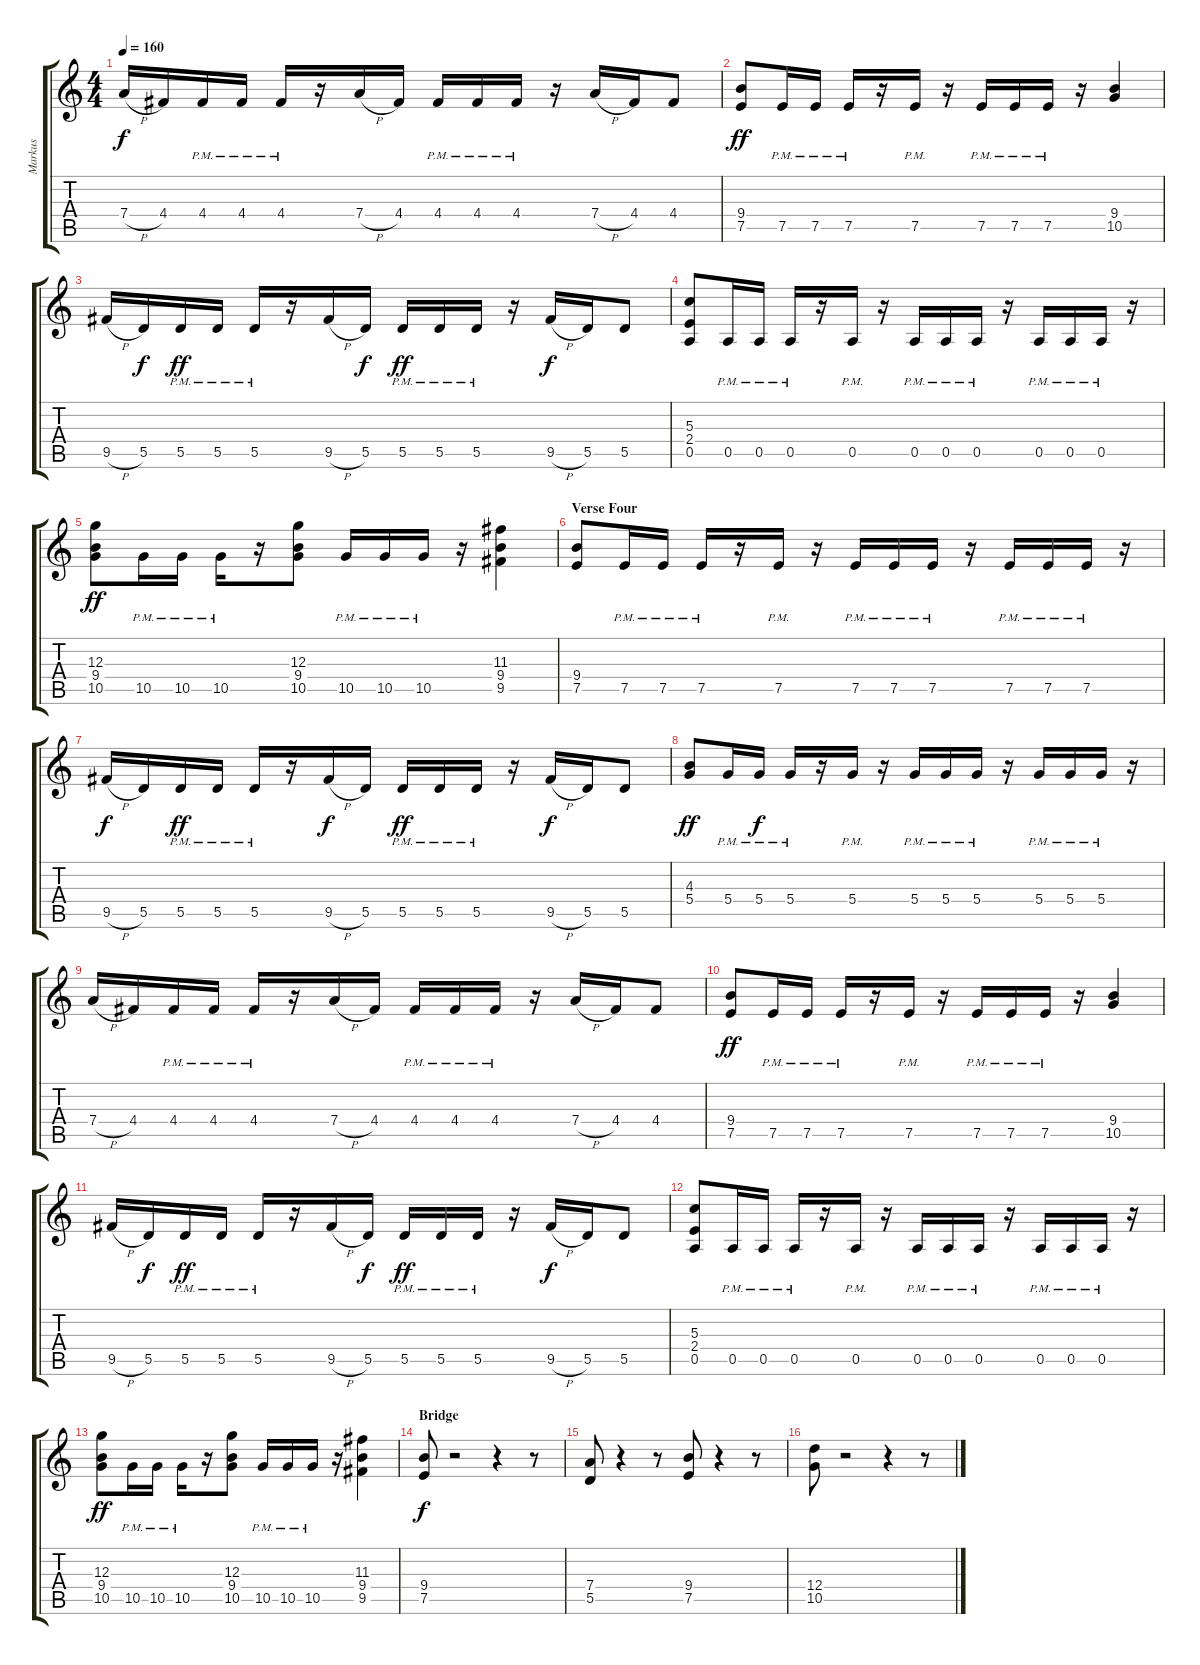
\track ("Markus" "Markus") {instrument distortionguitar}
\staff {score tabs}
\tuning (E4 B3 G3 D3 A2 E2) {hide}
\ts (4 4)
\tempo 160
\clef g2
\ks c
7.4{h}.16{dy f} 4.4.16 4.4{pm}.16 4.4{pm}.16 4.4{pm}.16 r.16 7.4{h}.16 4.4.16 4.4{pm}.16 4.4{pm}.16 4.4{pm}.16 r.16 7.4{h}.16 4.4.16 4.4.8 |
(9.4 7.5).8{dy ff} 7.5{pm}.16 7.5{pm}.16 7.5{pm}.16 r.16 7.5{pm}.16 r.16 7.5{pm}.16 7.5{pm}.16 7.5{pm}.16 r.16 (9.4 10.5).4 |
9.5{h}.16 5.5.16{dy f} 5.5{pm}.16{dy ff} 5.5{pm}.16 5.5{pm}.16 r.16 9.5{h}.16 5.5.16{dy f} 5.5{pm}.16{dy ff} 5.5{pm}.16 5.5{pm}.16 r.16 9.5{h}.16{dy f} 5.5.16 5.5.8 |
(5.3 2.4 0.5).8 0.5{pm}.16 0.5{pm}.16 0.5{pm}.16 r.16 0.5{pm}.16 r.16 0.5{pm}.16 0.5{pm}.16 0.5{pm}.16 r.16 0.5{pm}.16 0.5{pm}.16 0.5{pm}.16 r.16 |
(12.3 9.4 10.5).8{dy ff} 10.5{pm}.16 10.5{pm}.16 10.5{pm}.16 r.16 (12.3 9.4 10.5).8 10.5{pm}.16 10.5{pm}.16 10.5{pm}.16 r.16 (11.3 9.4 9.5).4 |
\section ("" "Verse Four")
(9.4 7.5).8 7.5{pm}.16 7.5{pm}.16 7.5{pm}.16 r.16 7.5{pm}.16 r.16 7.5{pm}.16 7.5{pm}.16 7.5{pm}.16 r.16 7.5{pm}.16 7.5{pm}.16 7.5{pm}.16 r.16 |
9.5{h}.16{dy f} 5.5.16 5.5{pm}.16{dy ff} 5.5{pm}.16 5.5{pm}.16 r.16 9.5{h}.16{dy f} 5.5.16 5.5{pm}.16{dy ff} 5.5{pm}.16 5.5{pm}.16 r.16 9.5{h}.16{dy f} 5.5.16 5.5.8 |
(4.3 5.4).8{dy ff} 5.4{pm}.16 5.4{pm}.16{dy f} 5.4{pm}.16 r.16 5.4{pm}.16 r.16 5.4{pm}.16 5.4{pm}.16 5.4{pm}.16 r.16 5.4{pm}.16 5.4{pm}.16 5.4{pm}.16 r.16 |
7.4{h}.16 4.4.16 4.4{pm}.16 4.4{pm}.16 4.4{pm}.16 r.16 7.4{h}.16 4.4.16 4.4{pm}.16 4.4{pm}.16 4.4{pm}.16 r.16 7.4{h}.16 4.4.16 4.4.8 |
(9.4 7.5).8{dy ff} 7.5{pm}.16 7.5{pm}.16 7.5{pm}.16 r.16 7.5{pm}.16 r.16 7.5{pm}.16 7.5{pm}.16 7.5{pm}.16 r.16 (9.4 10.5).4 |
9.5{h}.16 5.5.16{dy f} 5.5{pm}.16{dy ff} 5.5{pm}.16 5.5{pm}.16 r.16 9.5{h}.16 5.5.16{dy f} 5.5{pm}.16{dy ff} 5.5{pm}.16 5.5{pm}.16 r.16 9.5{h}.16{dy f} 5.5.16 5.5.8 |
(5.3 2.4 0.5).8 0.5{pm}.16 0.5{pm}.16 0.5{pm}.16 r.16 0.5{pm}.16 r.16 0.5{pm}.16 0.5{pm}.16 0.5{pm}.16 r.16 0.5{pm}.16 0.5{pm}.16 0.5{pm}.16 r.16 |
(12.3 9.4 10.5).8{dy ff} 10.5{pm}.16 10.5{pm}.16 10.5{pm}.16 r.16 (12.3 9.4 10.5).8 10.5{pm}.16 10.5{pm}.16 10.5{pm}.16 r.16 (11.3 9.4 9.5).4 |
\section ("" "Bridge")
(9.4 7.5).8{dy f} r.2 r.4 r.8 |
(7.4 5.5).8 r.4 r.8 (9.4 7.5).8 r.4 r.8 |
(12.4 10.5).8 r.2 r.4 r.8
